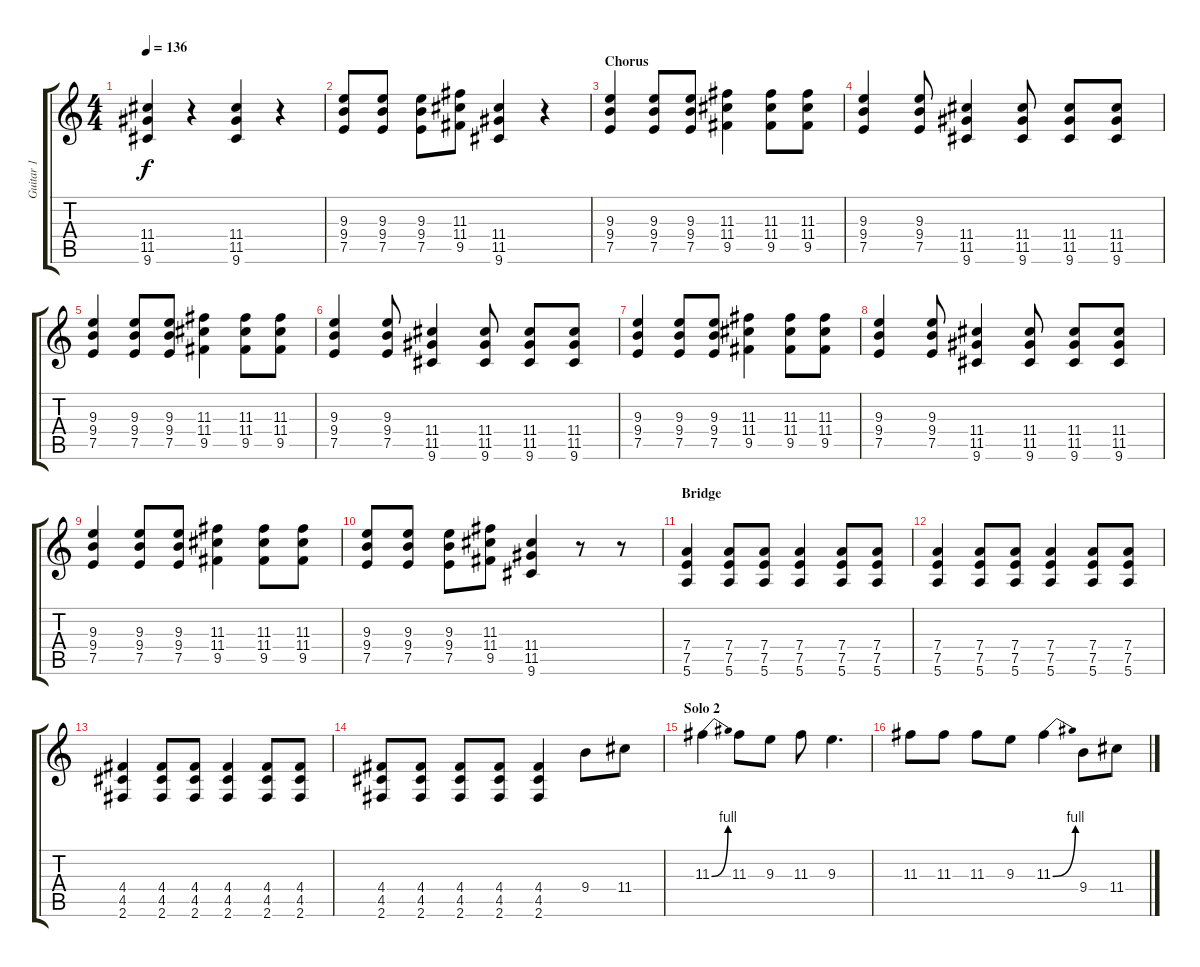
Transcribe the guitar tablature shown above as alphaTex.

\track ("Guitar 1" "Guitar 1") {instrument distortionguitar}
\staff {score tabs}
\tuning (E4 B3 G3 D3 A2 E2) {hide}
\ts (4 4)
\tempo 136
\clef g2
\ks c
(11.4 11.5 9.6).4{dy f} r.4 (11.4 11.5 9.6).4 r.4 |
(9.3 9.4 7.5).8 (9.3 9.4 7.5).8 (9.3 9.4 7.5).8 (11.3 11.4 9.5).8 (11.4 11.5 9.6).4 r.4 |
\section ("" "Chorus")
(9.3 9.4 7.5).4 (9.3 9.4 7.5).8 (9.3 9.4 7.5).8 (11.3 11.4 9.5).4 (11.3 11.4 9.5).8 (11.3 11.4 9.5).8 |
(9.3 9.4 7.5).4 (9.3 9.4 7.5).8 (11.4 11.5 9.6).4 (11.4 11.5 9.6).8 (11.4 11.5 9.6).8 (11.4 11.5 9.6).8 |
(9.3 9.4 7.5).4 (9.3 9.4 7.5).8 (9.3 9.4 7.5).8 (11.3 11.4 9.5).4 (11.3 11.4 9.5).8 (11.3 11.4 9.5).8 |
(9.3 9.4 7.5).4 (9.3 9.4 7.5).8 (11.4 11.5 9.6).4 (11.4 11.5 9.6).8 (11.4 11.5 9.6).8 (11.4 11.5 9.6).8 |
(9.3 9.4 7.5).4 (9.3 9.4 7.5).8 (9.3 9.4 7.5).8 (11.3 11.4 9.5).4 (11.3 11.4 9.5).8 (11.3 11.4 9.5).8 |
(9.3 9.4 7.5).4 (9.3 9.4 7.5).8 (11.4 11.5 9.6).4 (11.4 11.5 9.6).8 (11.4 11.5 9.6).8 (11.4 11.5 9.6).8 |
(9.3 9.4 7.5).4 (9.3 9.4 7.5).8 (9.3 9.4 7.5).8 (11.3 11.4 9.5).4 (11.3 11.4 9.5).8 (11.3 11.4 9.5).8 |
(9.3 9.4 7.5).8 (9.3 9.4 7.5).8 (9.3 9.4 7.5).8 (11.3 11.4 9.5).8 (11.4 11.5 9.6).4 r.8 r.8 |
\section ("" "Bridge")
(7.4 7.5 5.6).4 (7.4 7.5 5.6).8 (7.4 7.5 5.6).8 (7.4 7.5 5.6).4 (7.4 7.5 5.6).8 (7.4 7.5 5.6).8 |
(7.4 7.5 5.6).4 (7.4 7.5 5.6).8 (7.4 7.5 5.6).8 (7.4 7.5 5.6).4 (7.4 7.5 5.6).8 (7.4 7.5 5.6).8 |
(4.4 4.5 2.6).4 (4.4 4.5 2.6).8 (4.4 4.5 2.6).8 (4.4 4.5 2.6).4 (4.4 4.5 2.6).8 (4.4 4.5 2.6).8 |
(4.4 4.5 2.6).8 (4.4 4.5 2.6).8 (4.4 4.5 2.6).8 (4.4 4.5 2.6).8 (4.4 4.5 2.6).4 9.4.8 11.4.8 |
\section ("" "Solo 2")
11.3{be (bend 0 0 60 4)}.4 11.3.8 9.3.8 11.3.8 9.3.4{d} |
11.3.8 11.3.8 11.3.8 9.3.8 11.3{be (bend 0 0 60 4)}.4 9.4.8 11.4.8
